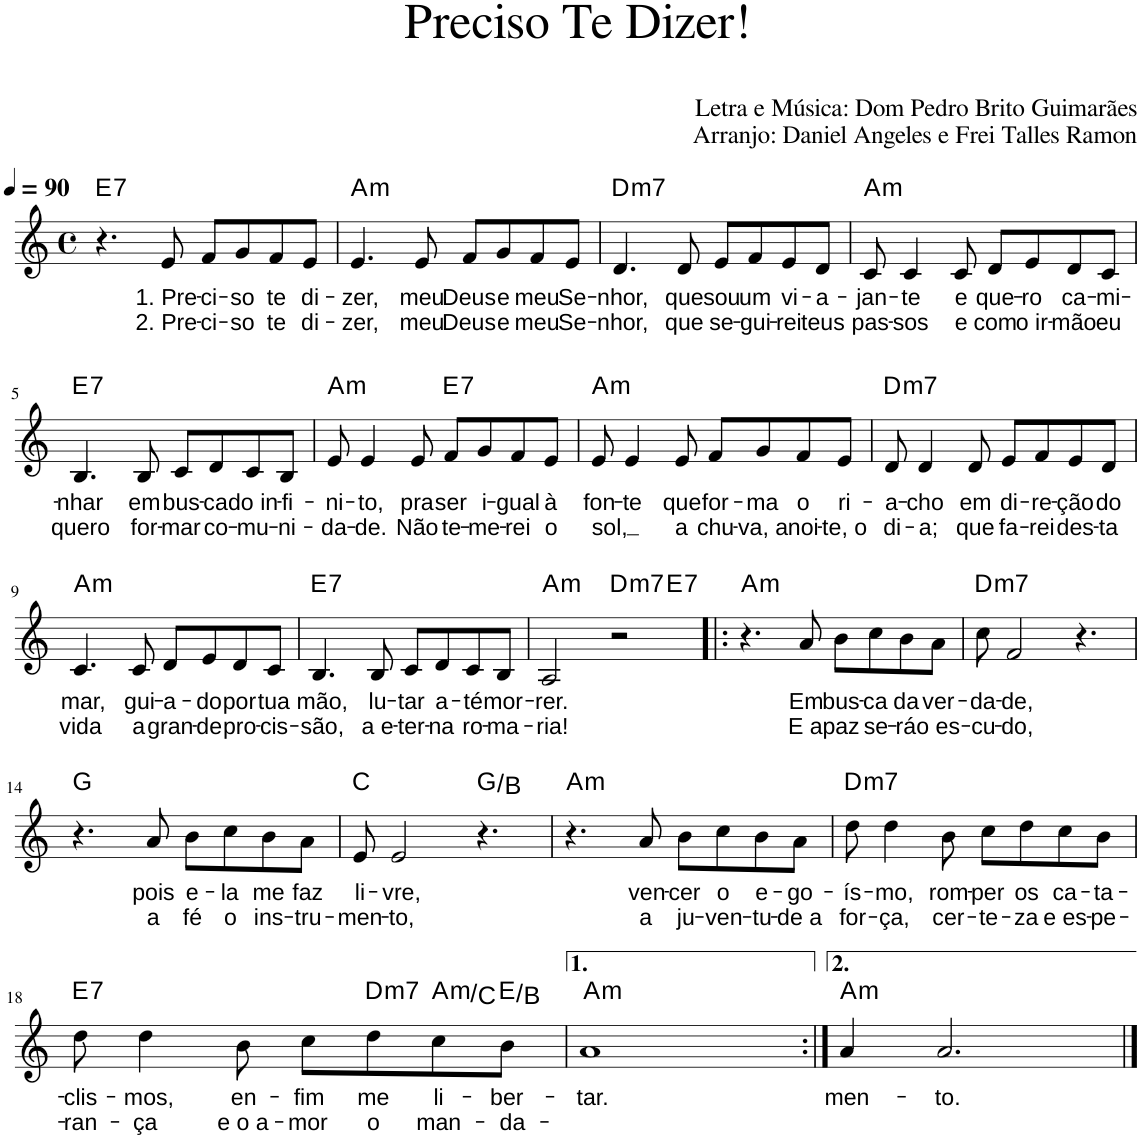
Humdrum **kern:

**kern	**text	**text	**harte
*part1	*part1	*part1	*part1
*staff1	*staff1	*staff1	*
*I"Voz	*	*	*
*I'Vo.	*	*	*
*clefG2	*	*	*
*k[]	*	*	*
*M4/4	*	*	*
*met(c)	*	*	*
*MM90	*	*	*
=1	=1	=1	=1
!	!	!	!LO:H:kt=7
4.r	.	.	E:7
!	!LO:LY:b	!LO:LY:b	!
8e/	1. Pre-	2. Pre-	.
!	!LO:LY:b	!LO:LY:b	!
8f/L	-ci-	-ci-	.
!	!LO:LY:b	!LO:LY:b	!
8gn/	-so	-so	.
!	!LO:LY:b	!LO:LY:b	!
8f/	te	te	.
!	!LO:LY:b	!LO:LY:b	!
8e/J	di-	di-	.
=2	=2	=2	=2
!	!LO:LY:b	!LO:LY:b	!LO:H:kt=m
4.e/	-zer,	-zer,	A:min
!	!LO:LY:b	!LO:LY:b	!
8e/	meu	meu	.
!	!LO:LY:b	!LO:LY:b	!
8f/L	Deus	Deus	.
!	!LO:LY:b	!LO:LY:b	!
8g/	e	e	.
!	!LO:LY:b	!LO:LY:b	!
8f/	meu	meu	.
!	!LO:LY:b	!LO:LY:b	!
8e/J	Se-	Se-	.
=3	=3	=3	=3
!	!LO:LY:b	!LO:LY:b	!LO:H:kt=m7
4.d/	-nhor,	-nhor,	D:min7
!	!LO:LY:b	!LO:LY:b	!
8d/	que	que	.
!	!LO:LY:b	!LO:LY:b	!
8e/L	sou	se-	.
!	!LO:LY:b	!LO:LY:b	!
8f/	um	-gui-	.
!	!LO:LY:b	!LO:LY:b	!
8e/	vi-	-rei	.
!	!LO:LY:b	!LO:LY:b	!
8d/J	-a-	teus	.
=4	=4	=4	=4
!	!LO:LY:b	!LO:LY:b	!LO:H:kt=m
8c/	-jan-	pas-	A:min
!	!LO:LY:b	!LO:LY:b	!
4c/	-te	-sos	.
!	!LO:LY:b	!LO:LY:b	!
8c/	e	e	.
!	!LO:LY:b	!LO:LY:b	!
8d/L	que-	com	.
!	!LO:LY:b	!LO:LY:b	!
8e/	-ro	o ir-	.
!	!LO:LY:b	!LO:LY:b	!
8d/	ca-	-mão	.
!	!LO:LY:b	!LO:LY:b	!
8c/J	-mi-	eu	.
!!LO:LB:g=z
=5	=5	=5	=5
!	!LO:LY:b	!LO:LY:b	!LO:H:kt=7
4.B/	-nhar	quero	E:7
!	!LO:LY:b	!LO:LY:b	!
8B/	em	for-	.
!	!LO:LY:b	!LO:LY:b	!
8c/L	bus-	-mar	.
!	!LO:LY:b	!LO:LY:b	!
8d/	-ca	co-	.
!	!LO:LY:b	!LO:LY:b	!
8c/	do in-	-mu-	.
!	!LO:LY:b	!LO:LY:b	!
8B/J	-fi-	-ni-	.
=6	=6	=6	=6
!	!LO:LY:b	!LO:LY:b	!LO:H:kt=m
8e/	-ni-	-da-	A:min
!	!LO:LY:b	!LO:LY:b	!
4e/	-to,	-de.	.
!	!LO:LY:b	!LO:LY:b	!
8e/	pra	Não	.
!	!LO:LY:b	!LO:LY:b	!LO:H:kt=7
8f/L	ser	te-	E:7
!	!LO:LY:b	!LO:LY:b	!
8gn/	i-	-me-	.
!	!LO:LY:b	!LO:LY:b	!
8f/	-gual	-rei	.
!	!LO:LY:b	!LO:LY:b	!
8e/J	à	o	.
=7	=7	=7	=7
!	!LO:LY:b	!LO:LY:b	!LO:H:kt=m
8e/	fon-	sol,	A:min
!	!LO:LY:b	!	!
4e/	-te	.	.
!	!LO:LY:b	!LO:LY:b	!
8e/	que	a	.
!	!LO:LY:b	!LO:LY:b	!
8f/L	for-	chu-	.
!	!LO:LY:b	!LO:LY:b	!
8g/	-ma	-va, a	.
!	!LO:LY:b	!LO:LY:b	!
8f/	o	noi-	.
!	!LO:LY:b	!LO:LY:b	!
8e/J	ri-	-te, o	.
=8	=8	=8	=8
!	!LO:LY:b	!LO:LY:b	!LO:H:kt=m7
8d/	-a-	di-	D:min7
!	!LO:LY:b	!LO:LY:b	!
4d/	-cho	-a;	.
!	!LO:LY:b	!LO:LY:b	!
8d/	em	que	.
!	!LO:LY:b	!LO:LY:b	!
8e/L	di-	fa-	.
!	!LO:LY:b	!LO:LY:b	!
8f/	-re-	-rei	.
!	!LO:LY:b	!LO:LY:b	!
8e/	-ção	des-	.
!	!LO:LY:b	!LO:LY:b	!
8d/J	do	-ta	.
!!LO:LB:g=z
=9	=9	=9	=9
!	!LO:LY:b	!LO:LY:b	!LO:H:kt=m
4.c/	mar,	vida	A:min
!	!LO:LY:b	!LO:LY:b	!
8c/	gui-	a	.
!	!LO:LY:b	!LO:LY:b	!
8d/L	-a-	gran-	.
!	!LO:LY:b	!LO:LY:b	!
8e/	-do	-de	.
!	!LO:LY:b	!LO:LY:b	!
8d/	por	pro-	.
!	!LO:LY:b	!LO:LY:b	!
8c/J	tua	-cis-	.
=10	=10	=10	=10
!	!LO:LY:b	!LO:LY:b	!LO:H:kt=7
4.B/	mão,	-são,	E:7
!	!LO:LY:b	!LO:LY:b	!
8B/	lu-	a e-	.
!	!LO:LY:b	!LO:LY:b	!
8c/L	-tar	-ter-	.
!	!LO:LY:b	!LO:LY:b	!
8d/	a-	-na	.
!	!LO:LY:b	!LO:LY:b	!
8c/	-té	ro-	.
!	!LO:LY:b	!LO:LY:b	!
8B/J	mor-	-ma-	.
=11	=11	=11	=11
!	!LO:LY:b	!LO:LY:b	!LO:H:kt=m
*^	*	*	*
2A/	2.ryy	-rer.	-ria!	A:min
!	!	!	!	!LO:H:kt=m7
2r	.	.	.	D:min7
!	!	!	!	!LO:H:kt=7
.	4ryy	.	.	E:7
=12!|:	=12!|:	=12!|:	=12!|:	=12!|:
!	!	!	!	!LO:H:kt=m
*v	*v	*	*	*
4.r	.	.	A:min
!	!LO:LY:b	!LO:LY:b	!
8a/	Em	E a	.
!	!LO:LY:b	!LO:LY:b	!
8b\L	bus-	paz	.
!	!LO:LY:b	!LO:LY:b	!
8cc\	-ca	se-	.
!	!LO:LY:b	!LO:LY:b	!
8b\	da	-rá	.
!	!LO:LY:b	!LO:LY:b	!
8a\J	ver-	o es-	.
=13	=13	=13	=13
!	!LO:LY:b	!LO:LY:b	!LO:H:kt=m7
8cc\	-da-	-cu-	D:min7
!	!LO:LY:b	!LO:LY:b	!
2f/	-de,	-do,	.
4.r	.	.	.
!!LO:LB:g=z
=14	=14	=14	=14
4.r	.	.	G:maj
!	!LO:LY:b	!LO:LY:b	!
8a/	pois	a	.
!	!LO:LY:b	!LO:LY:b	!
8b\L	e-	fé	.
!	!LO:LY:b	!LO:LY:b	!
8cc\	-la	o	.
!	!LO:LY:b	!LO:LY:b	!
8b\	me	ins-	.
!	!LO:LY:b	!LO:LY:b	!
8a\J	faz	-tru-	.
=15	=15	=15	=15
!	!LO:LY:b	!LO:LY:b	!
8e/	li-	-men-	C:maj
!	!LO:LY:b	!LO:LY:b	!
2e/	-vre,	-to,	.
4.r	.	.	G:maj/3
=16	=16	=16	=16
!	!	!	!LO:H:kt=m
4.r	.	.	A:min
!	!LO:LY:b	!LO:LY:b	!
8a/	ven-	a	.
!	!LO:LY:b	!LO:LY:b	!
8b\L	-cer	ju-	.
!	!LO:LY:b	!LO:LY:b	!
8cc\	o	-ven-	.
!	!LO:LY:b	!LO:LY:b	!
8b\	e-	-tu-	.
!	!LO:LY:b	!LO:LY:b	!
8a\J	-go-	-de a	.
=17	=17	=17	=17
!	!LO:LY:b	!LO:LY:b	!LO:H:kt=m7
8dd\	-ís-	for-	D:min7
!	!LO:LY:b	!LO:LY:b	!
4dd\	-mo,	-ça,	.
!	!LO:LY:b	!LO:LY:b	!
8b\	rom-	cer-	.
!	!LO:LY:b	!LO:LY:b	!
8cc\L	-per	-te-	.
!	!LO:LY:b	!LO:LY:b	!
8dd\	os	-za	.
!	!LO:LY:b	!LO:LY:b	!
8cc\	ca-	e es-	.
!	!LO:LY:b	!LO:LY:b	!
8b\J	-ta-	-pe-	.
!!LO:LB:g=z
=18	=18	=18	=18
!	!LO:LY:b	!LO:LY:b	!LO:H:kt=7
8dd\	-clis-	-ran-	E:7
!	!LO:LY:b	!LO:LY:b	!
4dd\	-mos,	-ça	.
!	!LO:LY:b	!LO:LY:b	!
8b\	en-	e o a-	.
!	!LO:LY:b	!LO:LY:b	!
8cc\L	-fim	-mor	.
!	!LO:LY:b	!LO:LY:b	!LO:H:kt=m7
8dd\	me	o	D:min7
!	!LO:LY:b	!LO:LY:b	!LO:H:kt=m
8cc\	li-	man-	A:min/b3
!	!LO:LY:b	!LO:LY:b	!
8b\J	-ber-	-da-	E:maj/5
=19	=19	=19	=19
!	!LO:LY:b	!	!LO:H:kt=m
1a	-tar.	.	A:min
=20:|!	=20:|!	=20:|!	=20:|!
!	!LO:LY:b	!	!LO:H:kt=m
4a/	men-	.	A:min
!	!LO:LY:b	!	!
2.a/	-to.	.	.
==	==	==	==
*-	*-	*-	*-
